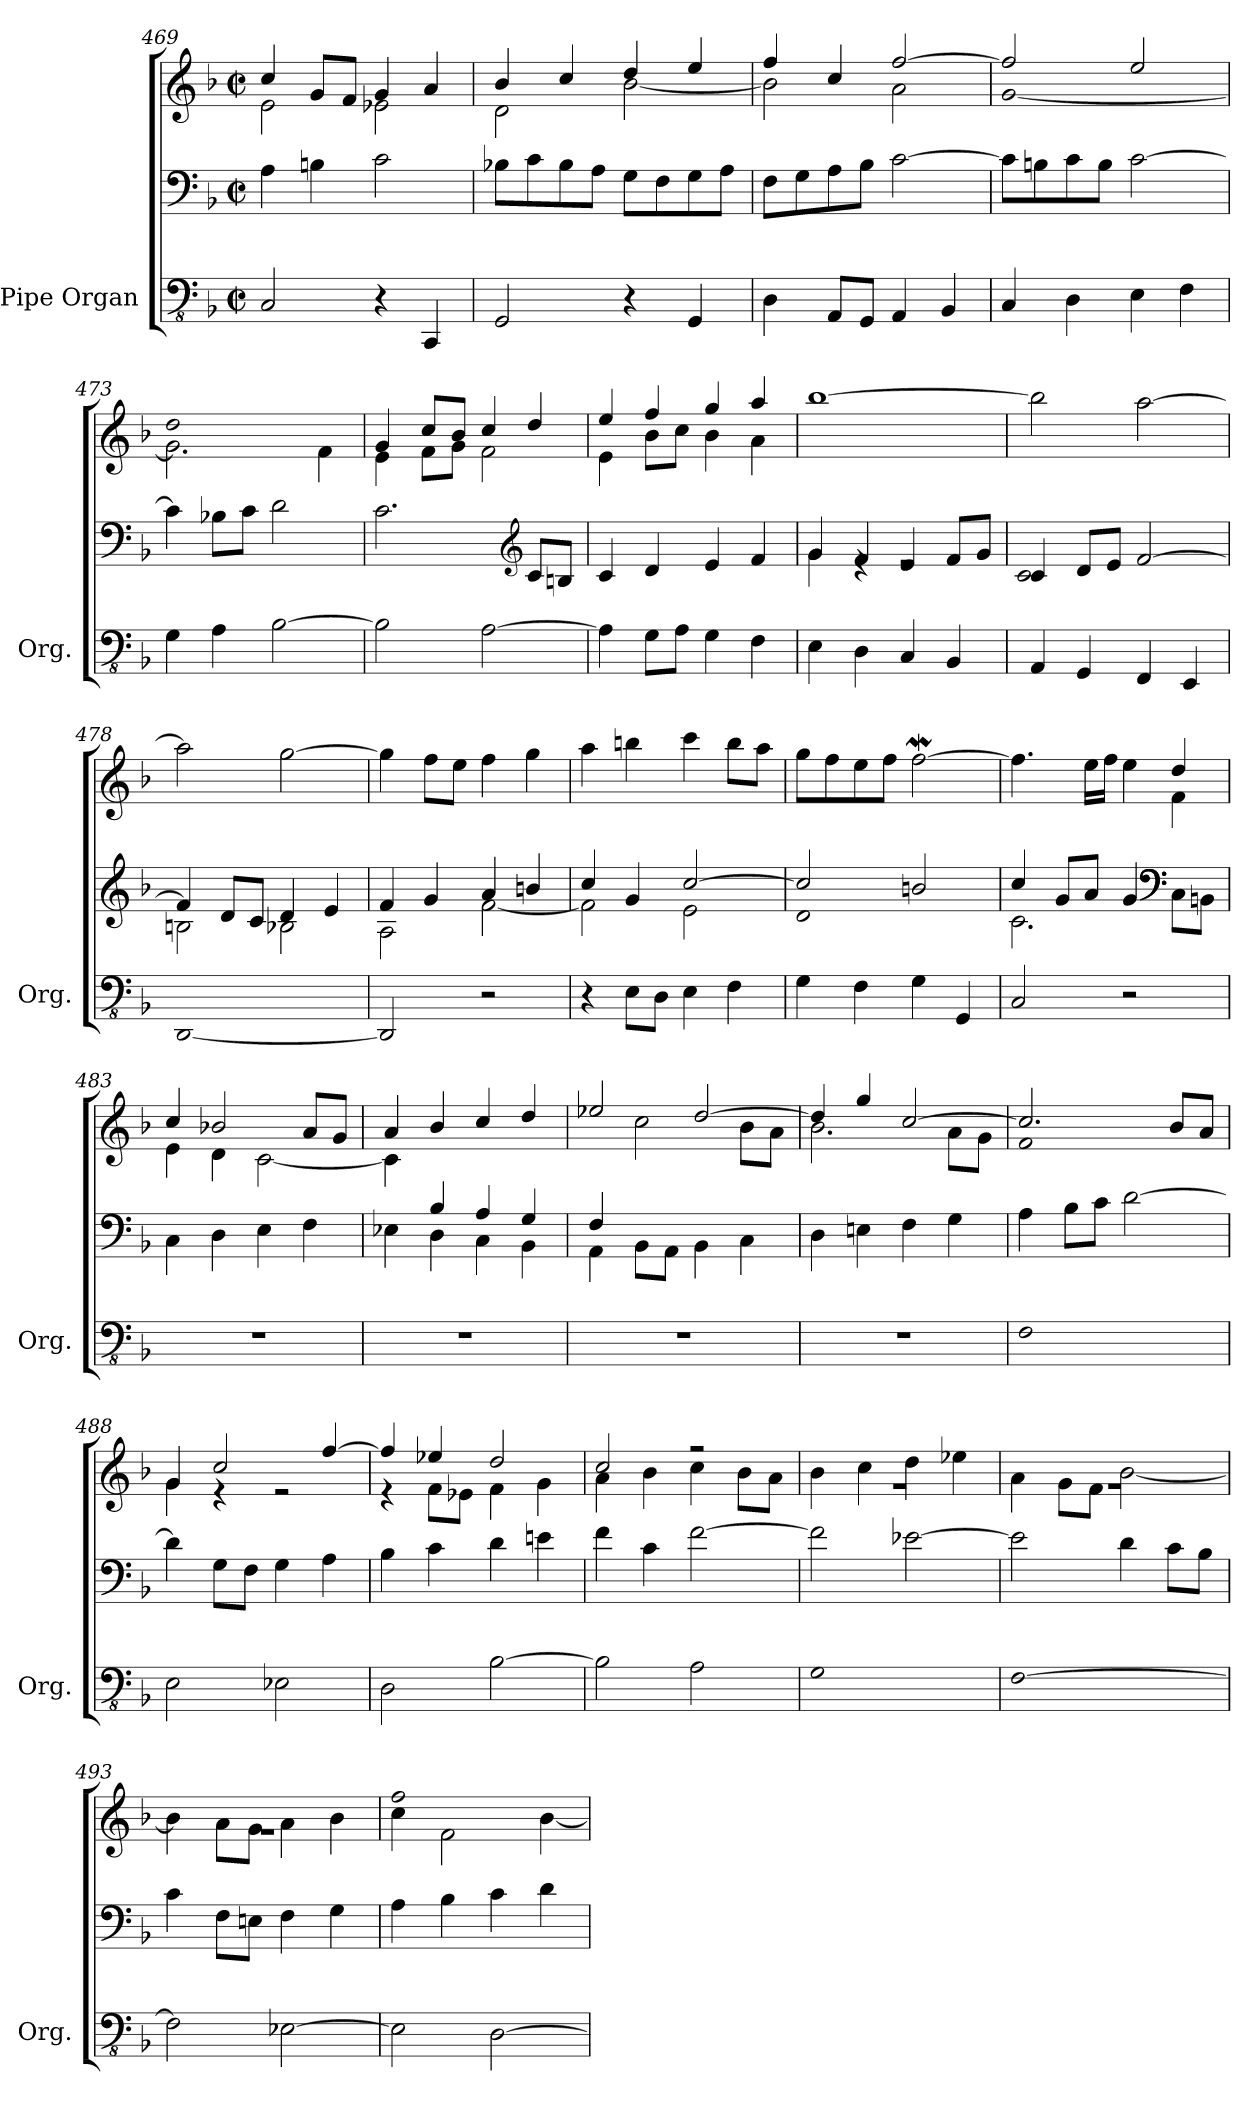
**kern	**kern	**kern
*part1	*part1	*part1
*staff3	*staff2	*staff1
*I"Pipe Organ	*	*
*I'Org.	*	*
*clefFv4	*clefF4	*clefG2
*k[b-]	*k[b-]	*k[b-]
*M2/2	*M2/2	*M2/2
*met(c|)	*met(c|)	*met(c|)
=469	=469	=469
*	*	*^
2CC/	4A\	4cc/	2e\
.	4Bn\	8g/L	.
.	.	8f/J	.
4r	2c\	4g/	2e-X\
4CCC/	.	4a/	.
=470	=470	=470	=470
2GGG/	8B-X\L	4b-/	2d\
.	8c\	.	.
.	8B-\	4cc/	.
.	8A\J	.	.
4r	8G\L	4dd/	[2b-\
.	8F\	.	.
4GGG/	8G\	4ee/	.
.	8A\J	.	.
=471	=471	=471	=471
4DD\	8F\L	4ff/	2b-\]
.	8G\	.	.
8AAA/L	8A\	4cc/	.
8GGG/J	8B-\J	.	.
4AAA/	[2c\	[2ff/	2a\
4BBB-/	.	.	.
=472	=472	=472	=472
!	!	!	!LO:N:head=open
4CC/	8c\L]	2ff/]	[1g
.	8Bn\	.	.
4DD\	8c\	.	.
.	8B\J	.	.
4EE\	[2c\	2ee/	.
4FF\	.	.	.
=473	=473	=473	=473
!	!	!LO:N:head=open	!
4GG\	4c\]	1dd	2.g\]
4AA\	8B-X\L	.	.
.	8c\J	.	.
[2BB-\	2d\	.	.
.	.	.	4f\
=474	=474	=474	=474
2BB-\]	2.c\	4g/	4e\
.	.	8cc/L	8f\L
.	.	8b-/J	8g\J
[2AA\	.	4cc/	2f\
*	*clefG2	*	*
.	8c/L	4dd/	.
.	8Bn/J	.	.
!!LO:PB:g=z	!!
=475	=475	=475	=475
4AA\]	4c/	4ee/	4e\
8GG\L	4d/	4ff/	8b-\L
8AA\J	.	.	8cc\J
4GG\	4e/	4gg/	4b-\
4FF\	4f/	4aa/	4a\
=476	=476	=476	=476
*	*^	*	*
!	!	!	!LO:N:head=open	!
*	*	*	*v	*v
4EE\	4g/	4g\	[1bb-
4DD\	4f/	4re	.
4CC/	4e/	2re	.
4BBB-/	8f/L	.	.
.	8g/J	.	.
=477	=477	=477	=477
!	!	!LO:N:head=open	!
4AAA/	4c/	1c	2bb-\]
4GGG/	8d/L	.	.
.	8e/J	.	.
4FFF/	[2f/	.	[2aa\
4EEE/	.	.	.
=478	=478	=478	=478
!LO:N:head=open	!	!	!
[1DDD	4f/]	2Bn\	2aa\]
.	8d/L	.	.
.	8c/J	.	.
.	4d/	2B-X\	[2gg\
.	4e/	.	.
=479	=479	=479	=479
2DDD/]	4f/	2A\	4gg\]
.	4g/	.	8ff\L
.	.	.	8ee\J
2r	4a/	[2f\	4ff\
.	4bn/	.	4gg\
=480	=480	=480	=480
4r	4cc/	2f\]	4aa\
8EE\L	4g/	.	4bbn\
8DD\J	.	.	.
4EE\	[2cc/	2e\	4ccc\
4FF\	.	.	8bb\L
.	.	.	8aa\J
=481	=481	=481	=481
!	!	!LO:N:head=open	!
4GG\	2cc/]	1d	8gg\L
.	.	.	8ff\
4FF\	.	.	8ee\
.	.	.	8ff\J
4GG\	2bn/	.	[2ffw\
4GGG/	.	.	.
=482	=482	=482	=482
*	*	*	*^
2CC/	4cc/	2.c\	4.ff\]	2.ryy
.	8g/L	.	.	.
.	8a/J	.	16ee\LL	.
.	.	.	16ff\JJ	.
2r	4g/	.	4ee\	.
*	*clefF4	*	*	*
.	8C\L	4ryy	4dd/	4f\
.	8BBn\J	.	.	.
*	*v	*v	*	*
!!LO:PB:g=z	!!
=483	=483	=483	=483
1r	4C\	4cc/	4e\
.	4D\	2b-X/	4d\
.	4E\	.	[2c\
.	4F\	8a/L	.
.	.	8g/J	.
=484	=484	=484	=484
*	*^	*	*
1r	4E-X\	4ryy	4a/	4c\]
.	4B-/	4D\	4b-/	2.ryy
.	4A/	4C\	4cc/	.
.	4G/	4BB-\	4dd/	.
=485	=485	=485	=485	=485
1r	4F/	4AA\	2ee-X/	4ryy
.	8BB-\L	2.ryy	.	2cc\
.	8AA\J	.	.	.
.	4BB-\	.	[2dd/	.
.	4C\	.	.	8b-\L
.	.	.	.	8a\J
*	*v	*v	*	*
=486	=486	=486	=486
1r	4D\	4dd/]	2.b-\
.	4En\	4gg/	.
.	4F\	[2cc/	.
.	4G\	.	8a\L
.	.	.	8g\J
=487	=487	=487	=487
!LO:N:head=open	!	!	!LO:N:head=open
1FF	4A\	2.cc/]	1f
.	8B-\L	.	.
.	8c\J	.	.
.	[2d\	.	.
.	.	8b-/L	.
.	.	8a/J	.
=488	=488	=488	=488
2EE\	4d\]	4g/	4g\
.	8G\L	2cc/	4r
.	8F\J	.	.
2EE-X\	4G\	.	2r
.	4A\	[4ff/	.
=489	=489	=489	=489
2DD\	4B-\	4ff/]	4r
.	4c\	4ee-X/	8f\L
.	.	.	8e-X\J
[2BB-\	4d\	2dd/	4f\
.	4en\	.	4g\
=490	=490	=490	=490
2BB-\]	4f\	2cc/	4a\
.	4c\	.	4b-\
2AA\	[2f\	2r	4cc\
.	.	.	8b-\L
.	.	.	8a\J
!!LO:PB:g=z	!!
=491	=491	=491	=491
!LO:N:head=open	!	!	!
1GG	2f\]	1rg	4b-\
.	.	.	4cc\
.	[2e-X\	.	4dd\
.	.	.	4ee-X\
=492	=492	=492	=492
!LO:N:head=open	!	!	!
[1FF	2e-\]	1rg	4a\
.	.	.	8g\L
.	.	.	8f\J
.	4d\	.	[2b-\
.	8c\L	.	.
.	8B-\J	.	.
=493	=493	=493	=493
2FF\]	4c\	1rg	4b-\]
.	8F\L	.	8a\L
.	8En\J	.	8g\J
[2EE-X\	4F\	.	4a\
.	4G\	.	4b-\
=494	=494	=494	=494
!	!	!LO:N:head=open	!
2EE-\]	4A\	1ff	4cc\
.	4B-\	.	2f\
[2DD\	4c\	.	.
.	4d\	.	[4b-\
*	*	*v	*v
=	=	=
*-	*-	*-
